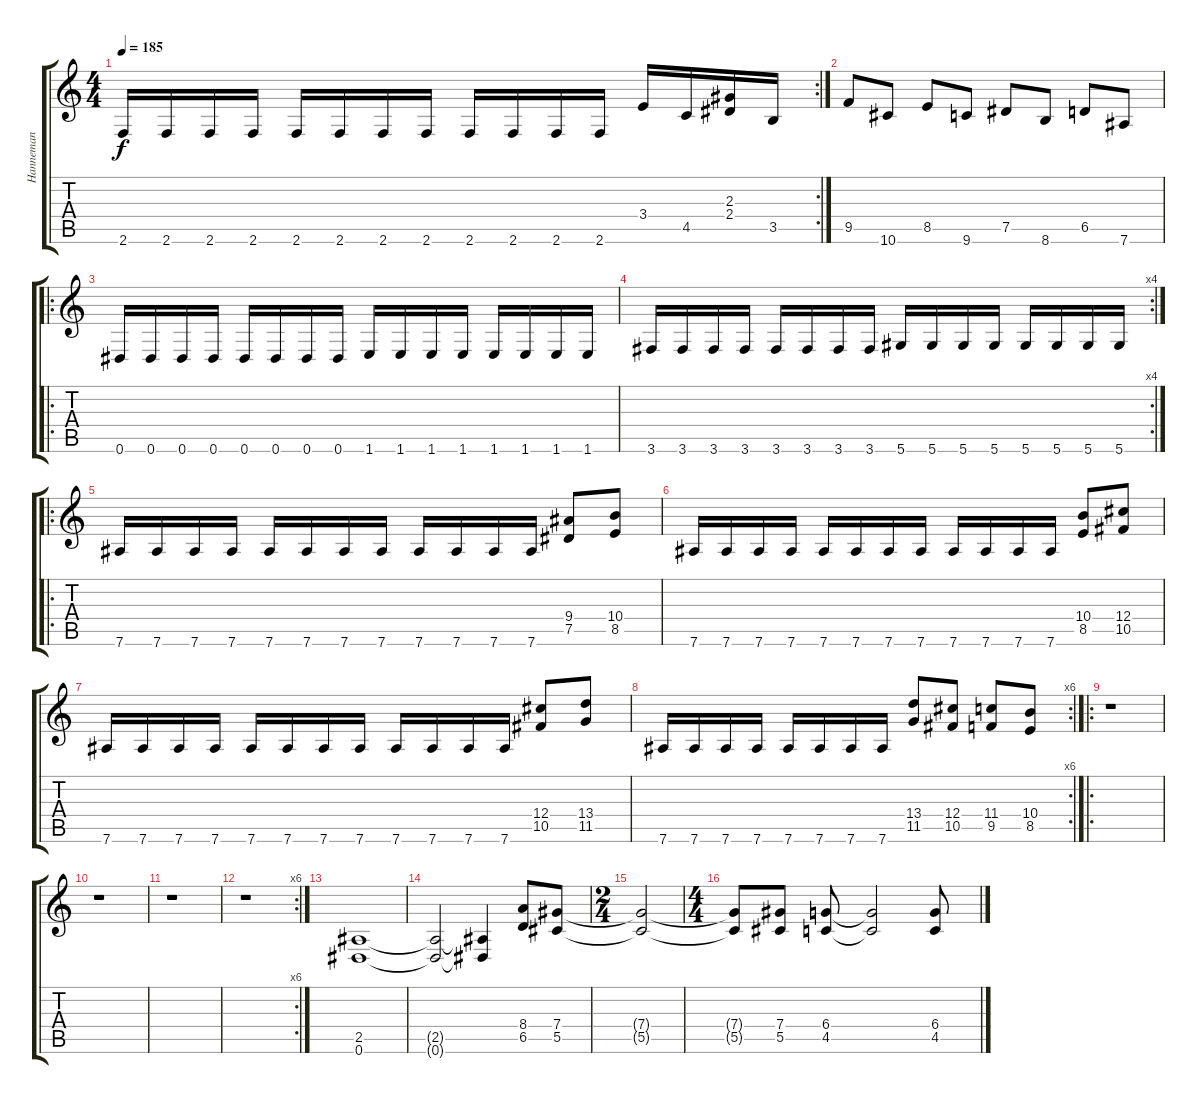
\track ("Hanneman" "Hanneman") {instrument distortionguitar}
\staff {score tabs}
\tuning (Eb4 Bb3 Gb3 Db3 Ab2 Eb2) {hide}
\rc 2
\ts (4 4)
\tempo 185
\clef g2
\ks c
2.6.16{dy f} 2.6.16 2.6.16 2.6.16 2.6.16 2.6.16 2.6.16 2.6.16 2.6.16 2.6.16 2.6.16 2.6.16 3.4.16 4.5.16 (2.3 2.4).16 3.5.16 |
9.5.8 10.6.8 8.5.8 9.6.8 7.5.8 8.6.8 6.5.8 7.6.8 |
\ro
0.6.16 0.6.16 0.6.16 0.6.16 0.6.16 0.6.16 0.6.16 0.6.16 1.6.16 1.6.16 1.6.16 1.6.16 1.6.16 1.6.16 1.6.16 1.6.16 |
\rc 4
3.6.16 3.6.16 3.6.16 3.6.16 3.6.16 3.6.16 3.6.16 3.6.16 5.6.16 5.6.16 5.6.16 5.6.16 5.6.16 5.6.16 5.6.16 5.6.16 |
\ro
7.6.16 7.6.16 7.6.16 7.6.16 7.6.16 7.6.16 7.6.16 7.6.16 7.6.16 7.6.16 7.6.16 7.6.16 (9.4 7.5).8 (10.4 8.5).8 |
7.6.16 7.6.16 7.6.16 7.6.16 7.6.16 7.6.16 7.6.16 7.6.16 7.6.16 7.6.16 7.6.16 7.6.16 (10.4 8.5).8 (12.4 10.5).8 |
7.6.16 7.6.16 7.6.16 7.6.16 7.6.16 7.6.16 7.6.16 7.6.16 7.6.16 7.6.16 7.6.16 7.6.16 (12.4 10.5).8 (13.4 11.5).8 |
\rc 6
7.6.16 7.6.16 7.6.16 7.6.16 7.6.16 7.6.16 7.6.16 7.6.16 (13.4 11.5).8 (12.4 10.5).8 (11.4 9.5).8 (10.4 8.5).8 |
\ro
r.1 |
r.1 |
r.1 |
\rc 6
r.1 |
(2.5 0.6).1 |
(2.5{t} 0.6{t}).2 (2.5{t} 0.6{t}).4 (8.4 6.5).8 (7.4 5.5).8 |
\ts (2 4)
(7.4{t} 5.5{t}).2 |
\ts (4 4)
(7.4{t} 5.5{t}).8 (7.4 5.5).8 (6.4 4.5).8 (6.4{t} 4.5{t}).2 (6.4 4.5).8
